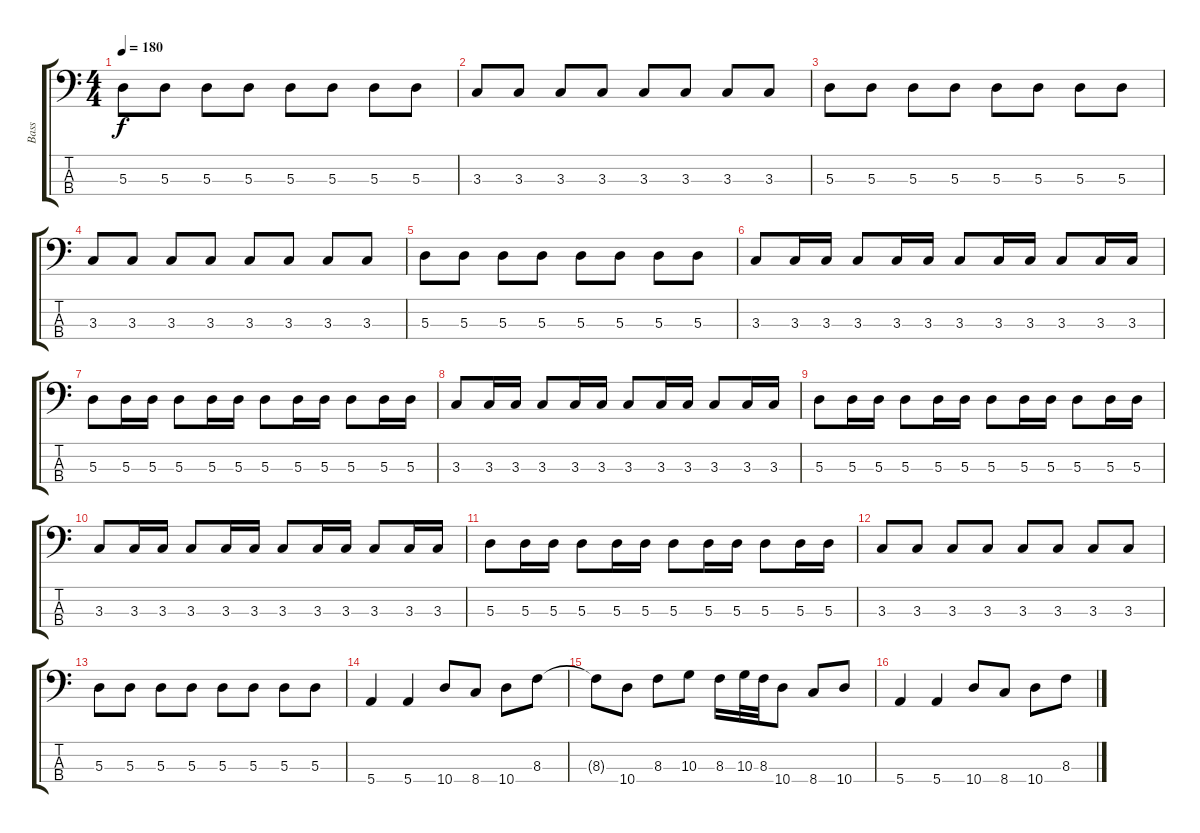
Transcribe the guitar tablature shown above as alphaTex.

\track ("Bass" "Bass") {instrument electricbasspick}
\staff {score tabs}
\tuning (G2 D2 A1 E1) {hide}
\ts (4 4)
\tempo 180
\clef f4
\ks c
5.3.8{dy f} 5.3.8 5.3.8 5.3.8 5.3.8 5.3.8 5.3.8 5.3.8 |
3.3.8 3.3.8 3.3.8 3.3.8 3.3.8 3.3.8 3.3.8 3.3.8 |
5.3.8 5.3.8 5.3.8 5.3.8 5.3.8 5.3.8 5.3.8 5.3.8 |
3.3.8 3.3.8 3.3.8 3.3.8 3.3.8 3.3.8 3.3.8 3.3.8 |
5.3.8 5.3.8 5.3.8 5.3.8 5.3.8 5.3.8 5.3.8 5.3.8 |
3.3.8 3.3.16 3.3.16 3.3.8 3.3.16 3.3.16 3.3.8 3.3.16 3.3.16 3.3.8 3.3.16 3.3.16 |
5.3.8 5.3.16 5.3.16 5.3.8 5.3.16 5.3.16 5.3.8 5.3.16 5.3.16 5.3.8 5.3.16 5.3.16 |
3.3.8 3.3.16 3.3.16 3.3.8 3.3.16 3.3.16 3.3.8 3.3.16 3.3.16 3.3.8 3.3.16 3.3.16 |
5.3.8 5.3.16 5.3.16 5.3.8 5.3.16 5.3.16 5.3.8 5.3.16 5.3.16 5.3.8 5.3.16 5.3.16 |
3.3.8 3.3.16 3.3.16 3.3.8 3.3.16 3.3.16 3.3.8 3.3.16 3.3.16 3.3.8 3.3.16 3.3.16 |
5.3.8 5.3.16 5.3.16 5.3.8 5.3.16 5.3.16 5.3.8 5.3.16 5.3.16 5.3.8 5.3.16 5.3.16 |
3.3.8 3.3.8 3.3.8 3.3.8 3.3.8 3.3.8 3.3.8 3.3.8 |
5.3.8 5.3.8 5.3.8 5.3.8 5.3.8 5.3.8 5.3.8 5.3.8 |
5.4.4 5.4.4 10.4.8 8.4.8 10.4.8 8.3.8 |
8.3{t}.8 10.4.8 8.3.8 10.3.8 8.3.16 10.3.32 8.3.32 10.4.8 8.4.8 10.4.8 |
5.4.4 5.4.4 10.4.8 8.4.8 10.4.8 8.3.8
